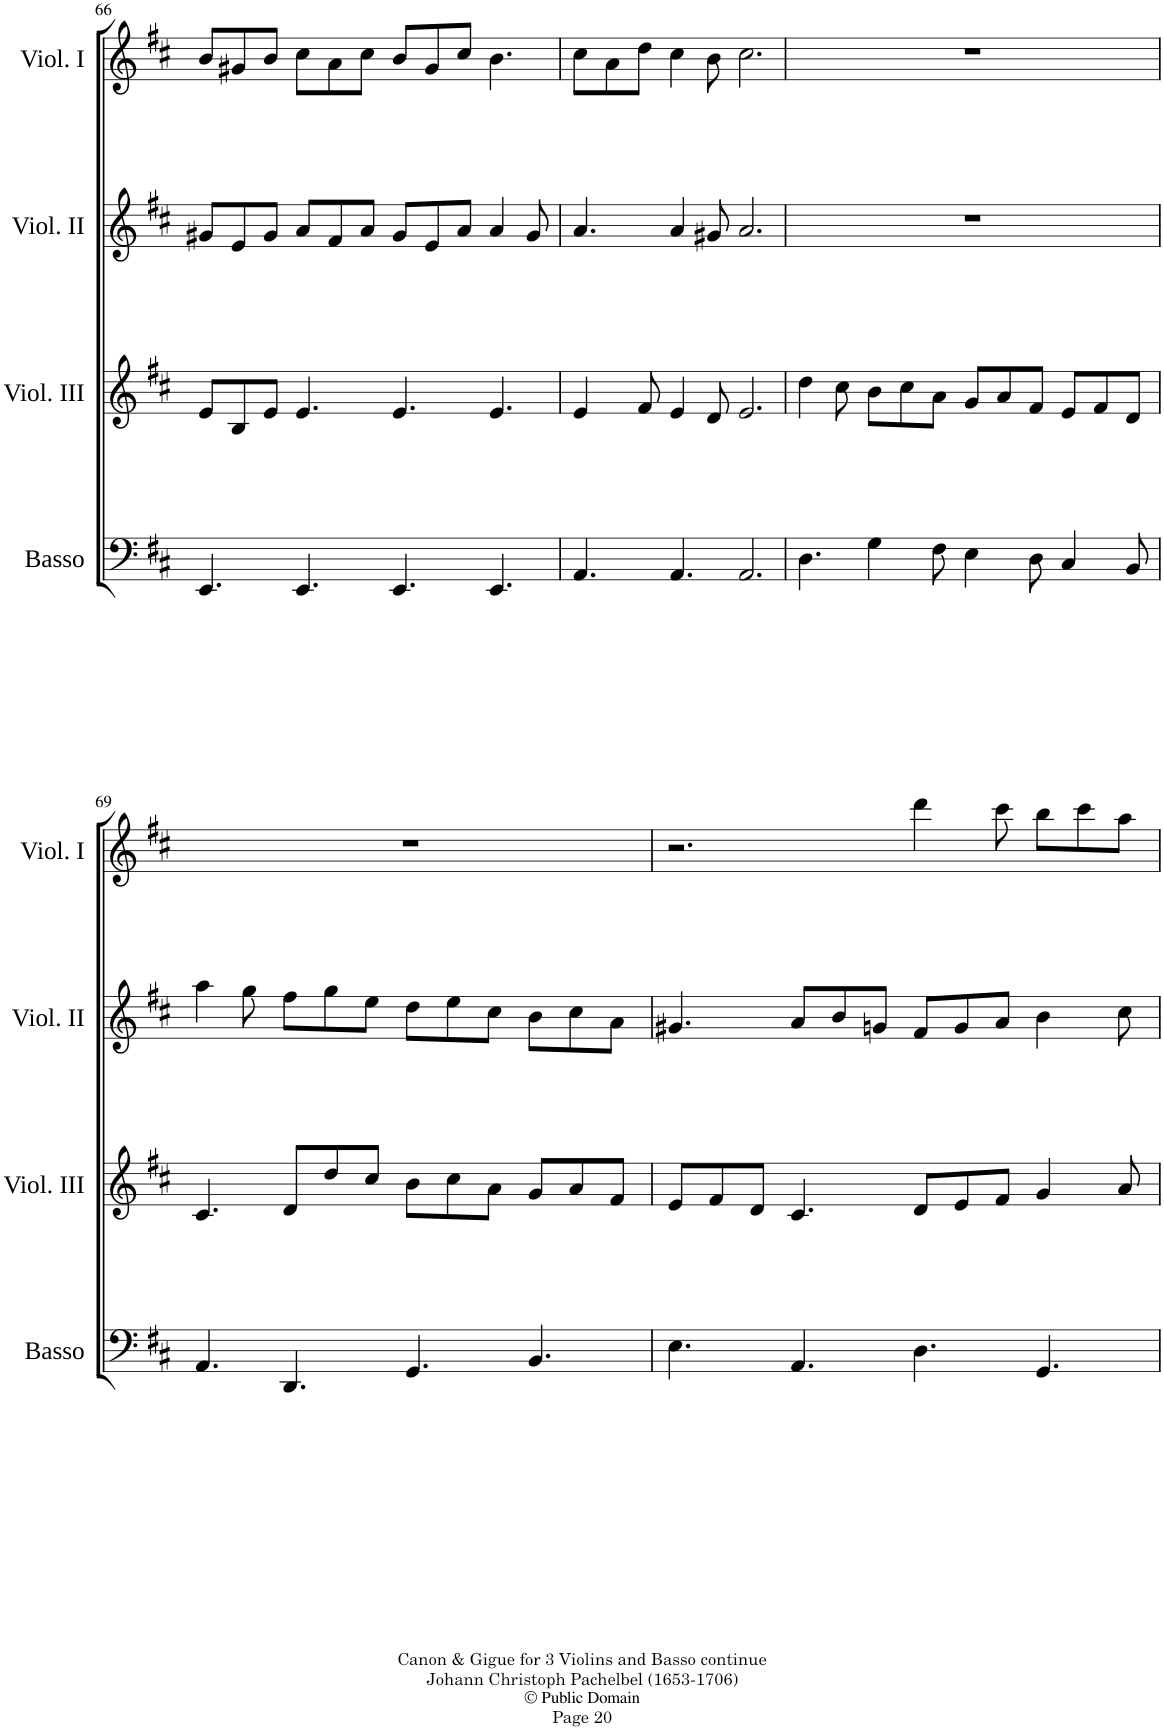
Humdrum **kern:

**kern	**kern	**kern	**kern
*part4	*part3	*part2	*part1
*staff4	*staff3	*staff2	*staff1
*I"Basso	*I"Violino III	*I"Violino II	*I"Violino I
*I'Basso	*I'Viol. III	*I'Viol. II	*I'Viol. I
!!LO:PB:g=z
*clefF4	*clefG2	*clefG2	*clefG2
*k[f#c#]	*k[f#c#]	*k[f#c#]	*k[f#c#]
*M12/8	*M12/8	*M12/8	*M12/8
=66	=66	=66	=66
4.EE/	8e/L	8g#X/L	8b/L
.	8B/	8e/	8g#X/
.	8e/J	8g#/J	8b/J
4.EE/	4.e/	8a/L	8cc#\L
.	.	8f#/	8a\
.	.	8a/J	8cc#\J
4.EE/	4.e/	8g#/L	8b/L
.	.	8e/	8g#/
.	.	8a/J	8cc#/J
4.EE/	4.e/	4a/	4.b\
.	.	8g#/	.
=67	=67	=67	=67
4.AA/	4e/	4.a/	8cc#\L
.	.	.	8a\
.	8f#/	.	8dd\J
4.AA/	4e/	4a/	4cc#\
.	8d/	8g#X/	8b\
2.AA/	2.e/	2.a/	2.cc#\
=68	=68	=68	=68
4.D\	4dd\	1.r	1.r
.	8cc#\	.	.
4G\	8b\L	.	.
.	8cc#\	.	.
8F#\	8a\J	.	.
4E\	8g/L	.	.
.	8a/	.	.
8D\	8f#/J	.	.
4C#/	8e/L	.	.
.	8f#/	.	.
8BB/	8d/J	.	.
!!LO:LB:g=z
=69	=69	=69	=69
4.AA/	4.c#/	4aa\	1.r
.	.	8gg\	.
4.DD/	8d/L	8ff#\L	.
.	8dd/	8gg\	.
.	8cc#/J	8ee\J	.
4.GG/	8b\L	8dd\L	.
.	8cc#\	8ee\	.
.	8a\J	8cc#\J	.
4.BB/	8g/L	8b\L	.
.	8a/	8cc#\	.
.	8f#/J	8a\J	.
=70	=70	=70	=70
4.E\	8e/L	4.g#X/	2.r
.	8f#/	.	.
.	8d/J	.	.
4.AA/	4.c#/	8a/L	.
.	.	8b/	.
.	.	8gn/J	.
4.D\	8d/L	8f#/L	4ddd\
.	8e/	8g/	.
.	8f#/J	8a/J	8ccc#\
4.GG/	4g/	4b\	8bb\L
.	.	.	8ccc#\
.	8a/	8cc#\	8aa\J
=	=	=	=
*-	*-	*-	*-
